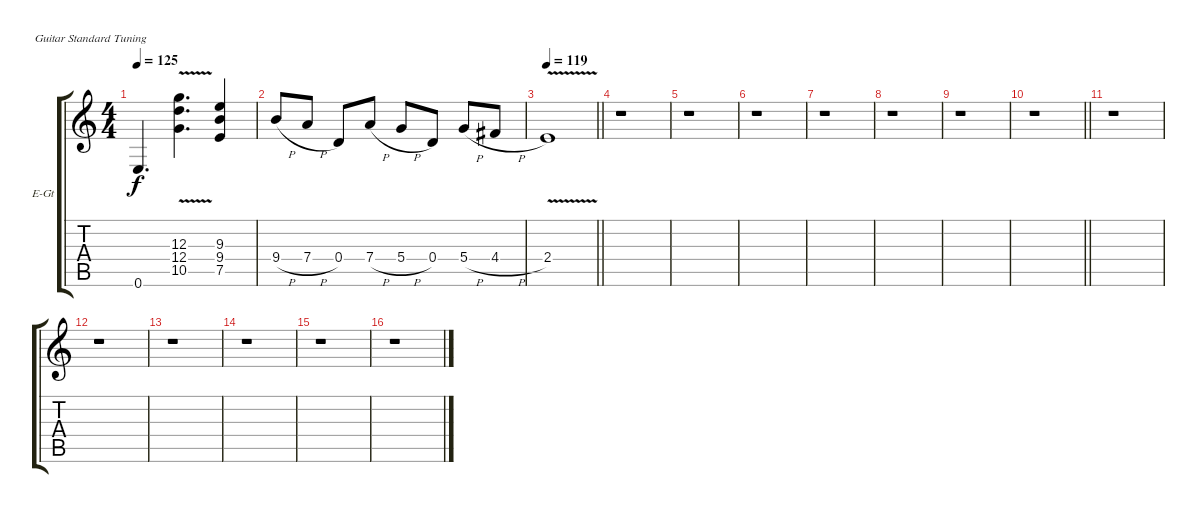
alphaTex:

\bracketExtendMode groupsimilarinstruments
\firstSystemTrackNameOrientation horizontal
\otherSystemsTrackNameOrientation horizontal
\track ("L Rhythm" "E-Gt") {instrument distortionguitar}
\staff {score tabs}
\tuning (E4 B3 G3 D3 A2 E2)
\ts (4 4)
\tempo 125
\clef g2
\ks c
0.6.4{d dy f} (12.3{v} 12.4{v} 10.5{v}).4{d} (9.3 9.4 7.5).4 |
9.4{h}.8 7.4{h}.8 0.4.8 7.4{h}.8 5.4{h}.8 0.4.8 5.4{h}.8 4.4{h}.8 |
\tempo 119
\barLineRight lightlight
2.4{v}.1 |
r.1 |
r.1 |
r.1 |
r.1 |
r.1 |
r.1 |
\barLineRight lightlight
r.1 |
r.1 |
r.1 |
r.1 |
r.1 |
r.1 |
r.1
